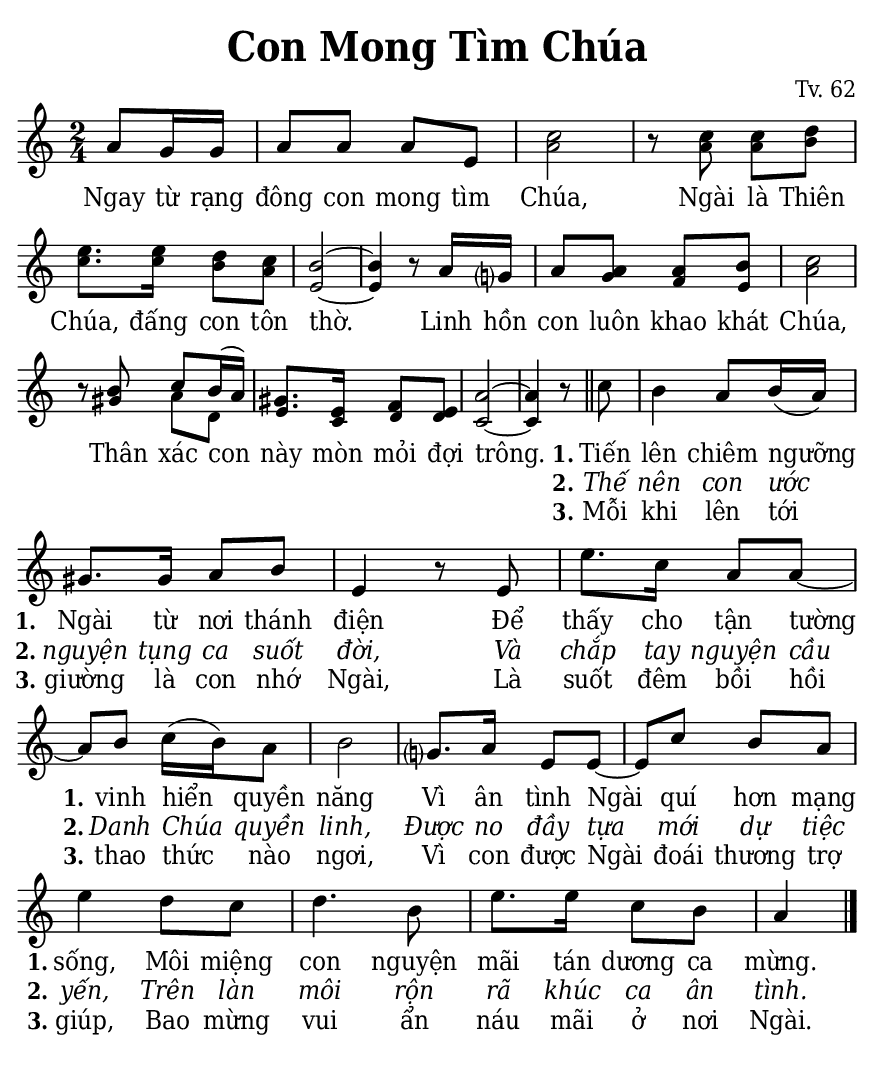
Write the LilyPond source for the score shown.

% Cài đặt chung\
\version "2.22.1"
\include "english.ly"

\header {
  title = \markup { \fontsize #1 "Con Mong Tìm Chúa" }
  composer = "Tv. 62"
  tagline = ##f
}

% Nhạc phiên khúc
nhacPhienKhucSop = \relative c'' {
  \partial 4 a8 g16 g |
  a8 a a e |
  c'2 |
  r8 c c d |
  e8. e16 d8 c |
  b2 ~ |
  b4 r8 a16 g!? |
  a8 a a b |
  c2 |
  r8 b c b16 (a) |
  gs8. e16 f8 e |
  a2 ~ |
  a4 r8 \bar "||"
  
  c |
  b4 a8 b16 (a) |
  gs8. gs16 a8 b |
  e,4 r8 e |
  e'8. c16 a8 a ~ |
  a b c16 (b) a8 |
  b2 |
  g!?8. a16 e8 e ~ |
  e c' b a |
  e'4 d8 c |
  d4. b8 |
  e8. e16 c8 b |
  a4 \bar "|."
}

nhacPhienKhucAlto = \relative c'' {
  a8 g16 g |
  a8 a a e |
  a2 |
  r8 a a b |
  c8. c16 b8 a |
  e2 ~ |
  e4 r8 a16 g!? |
  a8 g f e |
  a2 |
  r8 gs a [d,] |
  e8. c16 d8 d |
  c2 ~ |
  c4 r8
}

% Lời phiên khúc
loiPhienKhucSop = \lyrics {
  %\set stanza = "ĐK:"
  Ngay từ rạng đông con mong tìm Chúa,
  Ngài là Thiên Chúa, đấng con tôn thờ.
  Linh hồn con luôn khao khát Chúa,
  Thân xác con này mòn mỏi đợi trông.
  <<
    {
      \set stanza = "1."
      Tiến lên chiêm ngưỡng Ngài từ nơi thánh điện
      Để thấy cho tận tường vinh hiển quyền năng
      Vì ân tình Ngài quí hơn mạng sống,
      Môi miệng con nguyện mãi tán dương ca mừng.
    }
    \new Lyrics {
	    \set associatedVoice = "beSop"
	    \set stanza = "2."
      \override Lyrics.LyricText.font-shape = #'italic
	    Thế nên con ước nguyện tụng ca suốt đời,
	    Và chắp tay nguyện cầu Danh Chúa quyền linh,
	    Được no đầy tựa mới dự tiệc yến,
	    Trên làn môi rộn rã khúc ca ân tình.
    }
    \new Lyrics {
	    \set associatedVoice = "beSop"
	    \set stanza = "3."
	    Mỗi khi lên tới giường là con nhớ Ngài,
	    Là suốt đêm bồi hồi thao thức nào ngơi,
	    Vì con được Ngài đoái thương trợ giúp,
	    Bao mừng vui ẩn náu mãi ở nơi Ngài.
    }
  >>
}

% Dàn trang
\paper {
  #(set-paper-size "a5")
  top-margin = 3\mm
  bottom-margin = 3\mm
  left-margin = 3\mm
  right-margin = 3\mm
  indent = #0
  #(define fonts
	 (make-pango-font-tree "Deja Vu Serif Condensed"
	 		       "Deja Vu Serif Condensed"
			       "Deja Vu Serif Condensed"
			       (/ 20 20)))
  print-page-number = ##f
}

TongNhip = {
  \key c \major \time 2/4
  \set Timing.beamExceptions = #'()
  \set Timing.baseMoment = #(ly:make-moment 1/4)
}

% mã nguồn cho những chức năng chưa hỗ trợ trong phiên bản lilypond hiện tại
% cung cấp bởi cộng đồng lilypond khi gửi email đến lilypond-user@gnu.org
% Đổi kích thước nốt cho bè phụ
notBePhu =
#(define-music-function (font-size music) (number? ly:music?)
   (for-some-music
     (lambda (m)
       (if (music-is-of-type? m 'rhythmic-event)
           (begin
             (set! (ly:music-property m 'tweaks)
                   (cons `(font-size . ,font-size)
                         (ly:music-property m 'tweaks)))
             #t)
           #f))
     music)
   music)

% in số phiên khúc trên mỗi dòng
#(define (add-grob-definition grob-name grob-entry)
    (set! all-grob-descriptions
          (cons ((@@ (lily) completize-grob-entry)
                 (cons grob-name grob-entry))
                all-grob-descriptions)))

#(add-grob-definition
   'StanzaNumberSpanner
   `((direction . ,LEFT)
     (font-series . bold)
     (padding . 0.5)
     (side-axis . ,X)
     (stencil . ,ly:text-interface::print)
     (X-offset . ,ly:side-position-interface::x-aligned-side)
     (Y-extent . ,grob::always-Y-extent-from-stencil)
     (meta . ((class . Spanner)
              (interfaces . (font-interface
                             side-position-interface
                             stanza-number-interface
                             text-interface))))))

\layout {
   \context {
     \Global
     \grobdescriptions #all-grob-descriptions
   }
   \context {
     \Score
     \remove Stanza_number_align_engraver
     \consists
       #(lambda (context)
          (let ((texts '())
                (syllables '()))
            (make-engraver
             (acknowledgers
              ((stanza-number-interface engraver grob source-engraver)
                 (set! texts (cons grob texts)))
              ((lyric-syllable-interface engraver grob source-engraver)
                 (set! syllables (cons grob syllables))))
             ((stop-translation-timestep engraver)
                (for-each
                 (lambda (text)
                   (for-each
                    (lambda (syllable)
                      (ly:pointer-group-interface::add-grob text
'side-support-elements syllable))
                    syllables))
                 texts)
                (set! syllables '())))))
   }
   \context {
     \Lyrics
     \remove Stanza_number_engraver
     \consists
       #(lambda (context)
          (let ((text #f)
                (last-stanza #f))
            (make-engraver
             ((process-music engraver)
                (let ((stanza (ly:context-property context 'stanza #f)))
                  (if (and stanza (not (equal? stanza last-stanza)))
                      (let ((column (ly:context-property context
'currentCommandColumn)))
                        (set! last-stanza stanza)
                        (if text
                            (ly:spanner-set-bound! text RIGHT column))

                        (set! text (ly:engraver-make-grob engraver
'StanzaNumberSpanner '()))
                        (ly:grob-set-property! text 'text stanza)
                        (ly:spanner-set-bound! text LEFT column)))))
             ((finalize engraver)
                (if text
                    (let ((column (ly:context-property context
'currentCommandColumn)))
                      (ly:spanner-set-bound! text RIGHT column)))))))
     \override StanzaNumberSpanner.horizon-padding = 10000
   }
}
% kết thúc mã nguồn

\score {
  \new ChoirStaff <<
    \new Staff \with {
        \consists "Merge_rests_engraver"
        printPartCombineTexts = ##f
      }
      <<
      \new Voice \TongNhip \partCombine 
        \nhacPhienKhucSop
        \notBePhu -1 { \nhacPhienKhucAlto }
      \new NullVoice = beSop \nhacPhienKhucSop
      \new Lyrics \lyricsto beSop \loiPhienKhucSop
      >>
  >>
  \layout {
    \override Lyrics.LyricSpace.minimum-distance = #1
    \override Score.BarNumber.break-visibility = ##(#f #f #f)
    \override Score.SpacingSpanner.uniform-stretching = ##t
  } 
}
